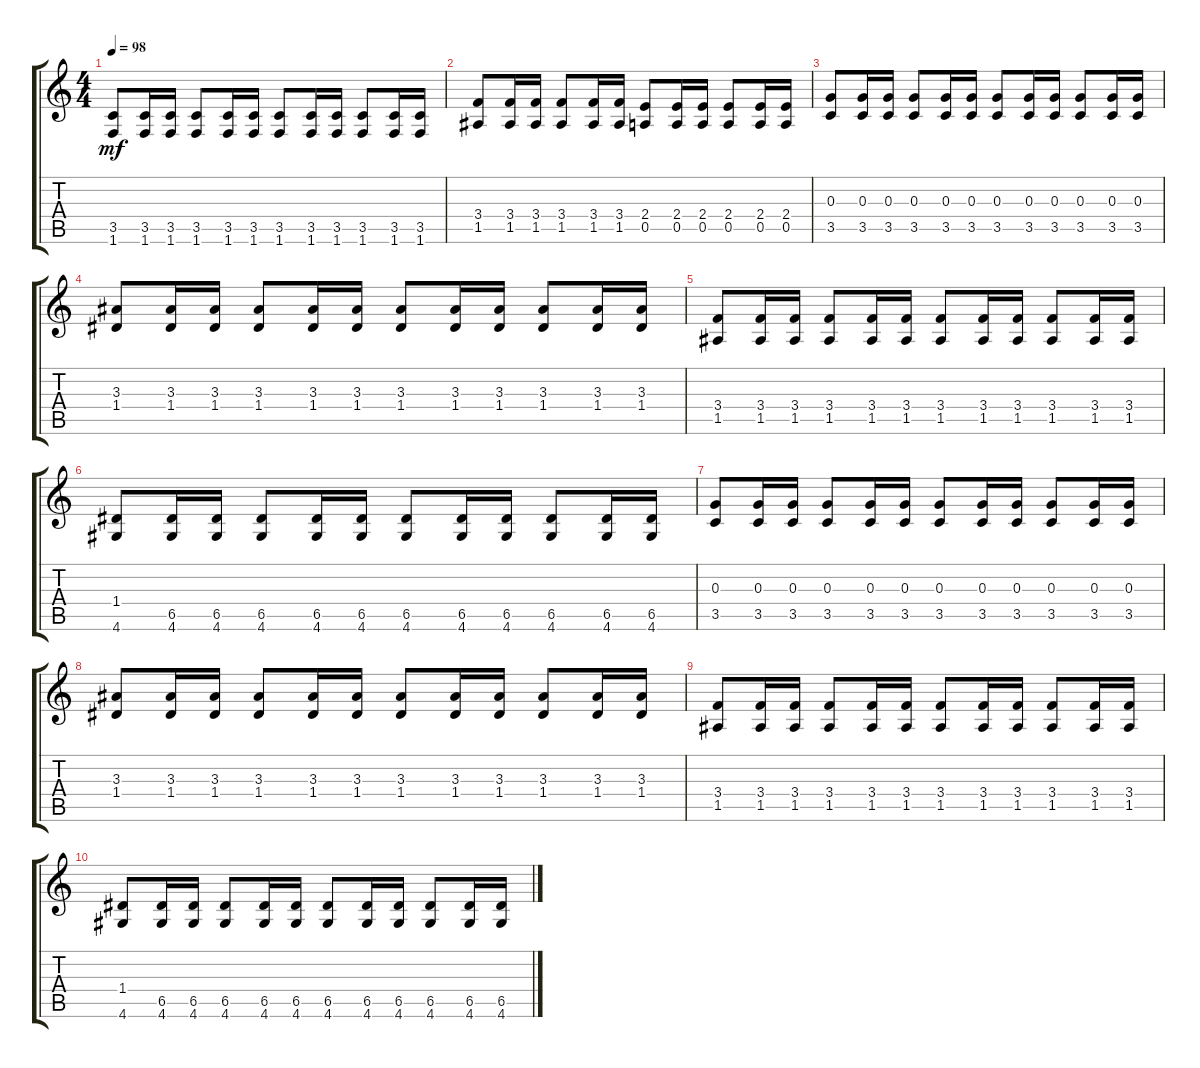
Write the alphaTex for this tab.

\track "" {instrument distortionguitar}
\staff {score tabs}
\tuning (E4 B3 G3 D3 A2 E2) {hide}
\ts (4 4)
\tempo 98
\clef g2
\ks c
(3.5 1.6).8{dy mf} (3.5 1.6).16 (3.5 1.6).16 (3.5 1.6).8 (3.5 1.6).16 (3.5 1.6).16 (3.5 1.6).8 (3.5 1.6).16 (3.5 1.6).16 (3.5 1.6).8 (3.5 1.6).16 (3.5 1.6).16 |
(3.4 1.5).8 (3.4 1.5).16 (3.4 1.5).16 (3.4 1.5).8 (3.4 1.5).16 (3.4 1.5).16 (2.4 0.5).8 (2.4 0.5).16 (2.4 0.5).16 (2.4 0.5).8 (2.4 0.5).16 (2.4 0.5).16 |
(0.3 3.5).8 (0.3 3.5).16 (0.3 3.5).16 (0.3 3.5).8 (0.3 3.5).16 (0.3 3.5).16 (0.3 3.5).8 (0.3 3.5).16 (0.3 3.5).16 (0.3 3.5).8 (0.3 3.5).16 (0.3 3.5).16 |
(3.3 1.4).8 (3.3 1.4).16 (3.3 1.4).16 (3.3 1.4).8 (3.3 1.4).16 (3.3 1.4).16 (3.3 1.4).8 (3.3 1.4).16 (3.3 1.4).16 (3.3 1.4).8 (3.3 1.4).16 (3.3 1.4).16 |
(3.4 1.5).8 (3.4 1.5).16 (3.4 1.5).16 (3.4 1.5).8 (3.4 1.5).16 (3.4 1.5).16 (3.4 1.5).8 (3.4 1.5).16 (3.4 1.5).16 (3.4 1.5).8 (3.4 1.5).16 (3.4 1.5).16 |
(1.4 4.6).8 (6.5 4.6).16 (6.5 4.6).16 (6.5 4.6).8 (6.5 4.6).16 (6.5 4.6).16 (6.5 4.6).8 (6.5 4.6).16 (6.5 4.6).16 (6.5 4.6).8 (6.5 4.6).16 (6.5 4.6).16 |
(0.3 3.5).8 (0.3 3.5).16 (0.3 3.5).16 (0.3 3.5).8 (0.3 3.5).16 (0.3 3.5).16 (0.3 3.5).8 (0.3 3.5).16 (0.3 3.5).16 (0.3 3.5).8 (0.3 3.5).16 (0.3 3.5).16 |
(3.3 1.4).8 (3.3 1.4).16 (3.3 1.4).16 (3.3 1.4).8 (3.3 1.4).16 (3.3 1.4).16 (3.3 1.4).8 (3.3 1.4).16 (3.3 1.4).16 (3.3 1.4).8 (3.3 1.4).16 (3.3 1.4).16 |
(3.4 1.5).8 (3.4 1.5).16 (3.4 1.5).16 (3.4 1.5).8 (3.4 1.5).16 (3.4 1.5).16 (3.4 1.5).8 (3.4 1.5).16 (3.4 1.5).16 (3.4 1.5).8 (3.4 1.5).16 (3.4 1.5).16 |
(1.4 4.6).8 (6.5 4.6).16 (6.5 4.6).16 (6.5 4.6).8 (6.5 4.6).16 (6.5 4.6).16 (6.5 4.6).8 (6.5 4.6).16 (6.5 4.6).16 (6.5 4.6).8 (6.5 4.6).16 (6.5 4.6).16
